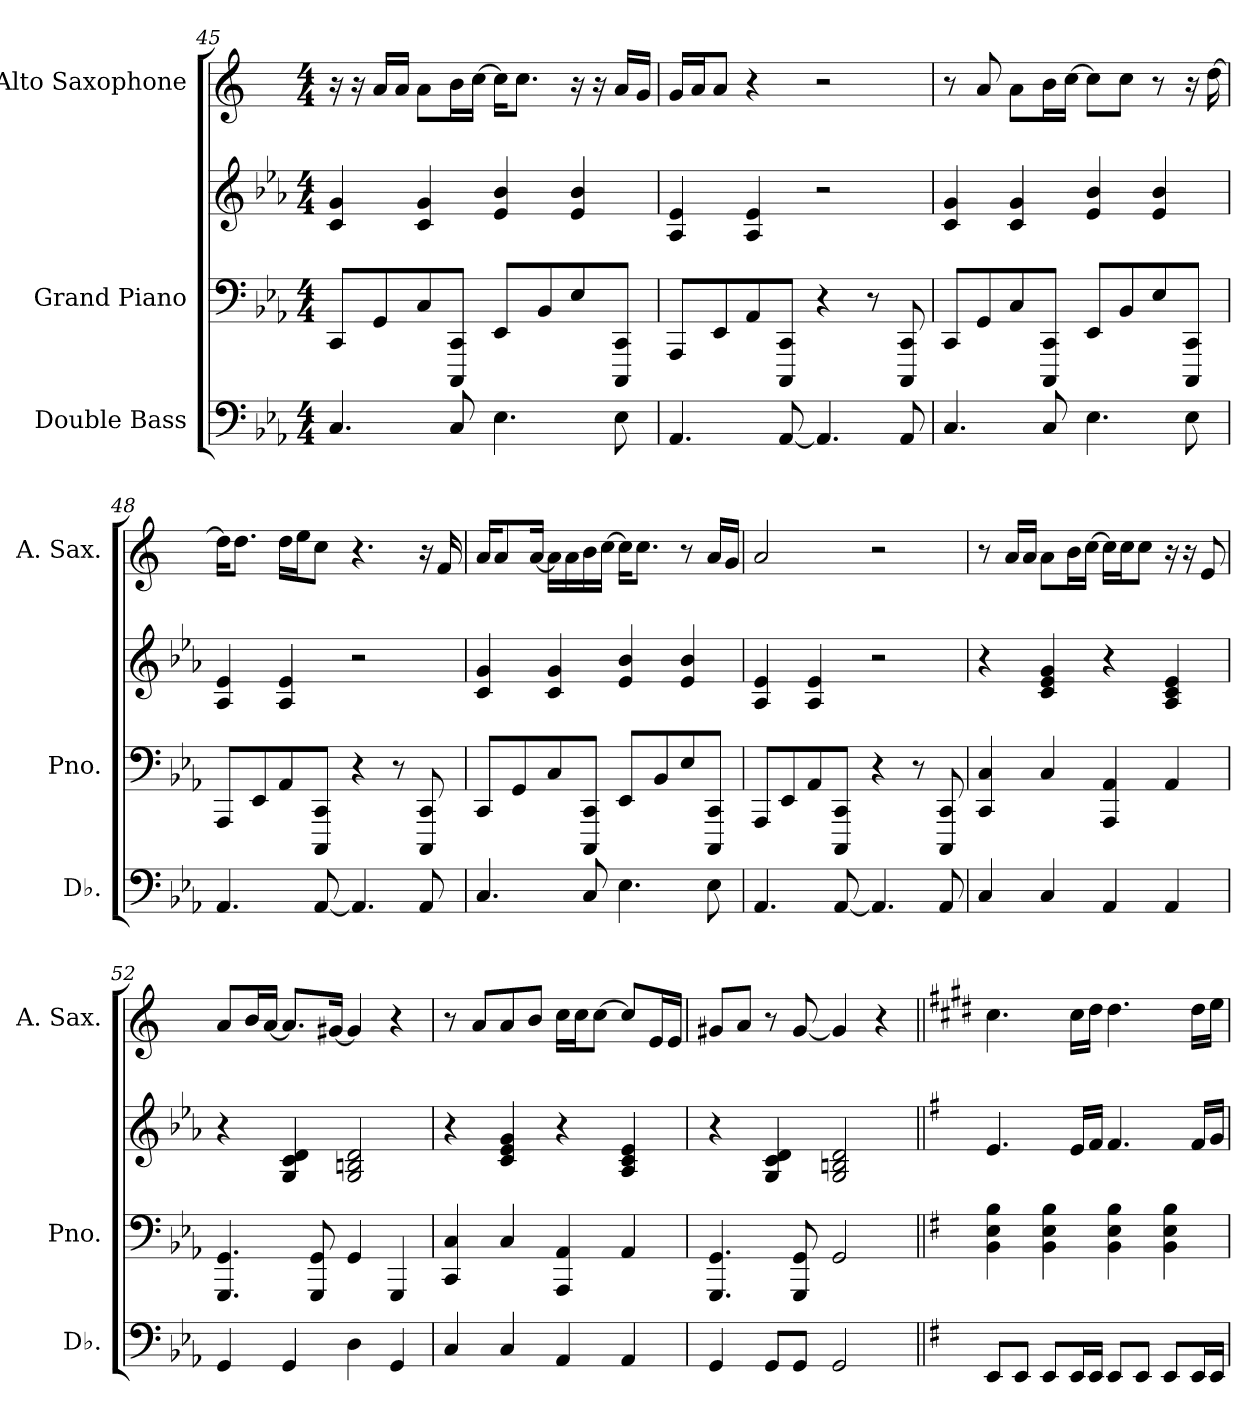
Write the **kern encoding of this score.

**kern	**kern	**kern	**kern
*part3	*part2	*part2	*part1
*staff4	*staff3	*staff2	*staff1
*I"Double Bass	*I"Grand Piano	*	*I"Alto Saxophone
*I'Db.	*I'Pno.	*	*I'A. Sax.
*clefF4	*clefF4	*clefG2	*clefG2
*ITrd7c12	*	*	*ITrd5c9
*k[b-e-a-]	*k[b-e-a-]	*k[b-e-a-]	*k[b-e-a-]
*M4/4	*M4/4	*M4/4	*M4/4
=45	=45	=45	=45
4.CC/	8CC/L	4c/ 4g/	16r
.	.	.	16r
.	8GG/	.	16c/LL
.	.	.	16c/JJ
.	8C/	4c/ 4g/	8c\L
8CC/	8CCC/ 8CC/J	.	16d\L
.	.	.	[16e-\JJ
4.EE-\	8EE-/L	4e-/ 4b-/	16e-\KL]
.	.	.	8.e-\J
.	8BB-/	.	.
.	8E-/	4e-/ 4b-/	16r
.	.	.	16r
8EE-\	8CCC/ 8CC/J	.	16c/LL
.	.	.	16B-/JJ
!!LO:LB:g=z
=46	=46	=46	=46
4.AAA-/	8AAA-/L	4A-/ 4e-/	16B-/LL
.	.	.	16c/J
.	8EE-/	.	8c/J
.	8AA-/	4A-/ 4e-/	4r
[8AAA-/	8CCC/ 8CC/J	.	.
4.AAA-/]	4r	2r	2r
.	8r	.	.
8AAA-/	8CCC/ 8CC/	.	.
=47	=47	=47	=47
4.CC/	8CC/L	4c/ 4g/	8r
.	8GG/	.	8c/
.	8C/	4c/ 4g/	8c\L
8CC/	8CCC/ 8CC/J	.	16d\L
.	.	.	[16e-\JJ
4.EE-\	8EE-/L	4e-/ 4b-/	8e-\L]
.	8BB-/	.	8e-\J
.	8E-/	4e-/ 4b-/	8r
8EE-\	8CCC/ 8CC/J	.	16r
.	.	.	[16f\
=48	=48	=48	=48
4.AAA-/	8AAA-/L	4A-/ 4e-/	16f\KL]
.	.	.	8.f\J
.	8EE-/	.	.
.	8AA-/	4A-/ 4e-/	16f\LL
.	.	.	16g\J
[8AAA-/	8CCC/ 8CC/J	.	8e-\J
4.AAA-/]	4r	2r	4.r
.	8r	.	.
8AAA-/	8CCC/ 8CC/	.	16r
.	.	.	16A-/
!!LO:PB:g=z
=49	=49	=49	=49
4.CC/	8CC/L	4c/ 4g/	16c/KL
.	.	.	8c/
.	8GG/	.	.
.	.	.	[16c/Jk
.	8C/	4c/ 4g/	16c\LL]
.	.	.	16c\
8CC/	8CCC/ 8CC/J	.	16d\
.	.	.	[16e-\JJ
4.EE-\	8EE-/L	4e-/ 4b-/	16e-\KL]
.	.	.	8.e-\J
.	8BB-/	.	.
.	8E-/	4e-/ 4b-/	8r
8EE-\	8CCC/ 8CC/J	.	16c/LL
.	.	.	16B-/JJ
=50	=50	=50	=50
4.AAA-/	8AAA-/L	4A-/ 4e-/	2c/
.	8EE-/	.	.
.	8AA-/	4A-/ 4e-/	.
[8AAA-/	8CCC/ 8CC/J	.	.
4.AAA-/]	4r	2r	2r
.	8r	.	.
8AAA-/	8CCC/ 8CC/	.	.
=51	=51	=51	=51
4CC/	4CC/ 4C/	4r	8r
.	.	.	16c/LL
.	.	.	16c/JJ
4CC/	4C/	4c/ 4e-/ 4g/	8c\L
.	.	.	16d\L
.	.	.	[16e-\JJ
4AAA-/	4AAA-/ 4AA-/	4r	16e-\LL]
.	.	.	16e-\J
.	.	.	8e-\J
4AAA-/	4AA-/	4A-/ 4c/ 4e-/	16r
.	.	.	16r
.	.	.	8G/
!!LO:LB:g=z
=52	=52	=52	=52
4GGG/	4.GGG/ 4.GG/	4r	8c/L
.	.	.	16d/L
.	.	.	[16c/JJ
4GGG/	.	4G/ 4c/ 4d/	8.c/L]
.	8GGG/ 8GG/	.	.
.	.	.	[16Bn/Jk
4DD\	4GG/	2G/ 2Bn/ 2d/	4B/]
4GGG/	4GGG/	.	4r
=53	=53	=53	=53
4CC/	4CC/ 4C/	4r	8r
.	.	.	8c/L
4CC/	4C/	4c/ 4e-/ 4g/	8c/
.	.	.	8d/J
4AAA-/	4AAA-/ 4AA-/	4r	16e-\LL
.	.	.	16e-\J
.	.	.	[8e-\J
4AAA-/	4AA-/	4A-/ 4c/ 4e-/	8e-/L]
.	.	.	16G/L
.	.	.	16G/JJ
=54	=54	=54	=54
4GGG/	4.GGG/ 4.GG/	4r	8Bn/L
.	.	.	8c/J
8GGG/L	.	4G/ 4c/ 4d/	8r
8GGG/J	8GGG/ 8GG/	.	[8B/
2GGG/	2GG/	2G/ 2Bn/ 2d/	4B/]
.	.	.	4r
!!LO:LB:g=z
=55||	=55||	=55||	=55||
*k[f#]	*k[f#]	*k[f#]	*k[f#]
8EEE/L	4BB\ 4E\ 4B\	4.e/	4.e\
8EEE/J	.	.	.
8EEE/L	4BB\ 4E\ 4B\	.	.
16EEE/L	.	16e/LL	16e\LL
16EEE/JJ	.	16f#/JJ	16f#\JJ
8EEE/L	4BB\ 4E\ 4B\	4.f#/	4.f#\
8EEE/J	.	.	.
8EEE/L	4BB\ 4E\ 4B\	.	.
16EEE/L	.	16f#/LL	16f#\LL
16EEE/JJ	.	16g/JJ	16g\JJ
=	=	=	=
*-	*-	*-	*-
